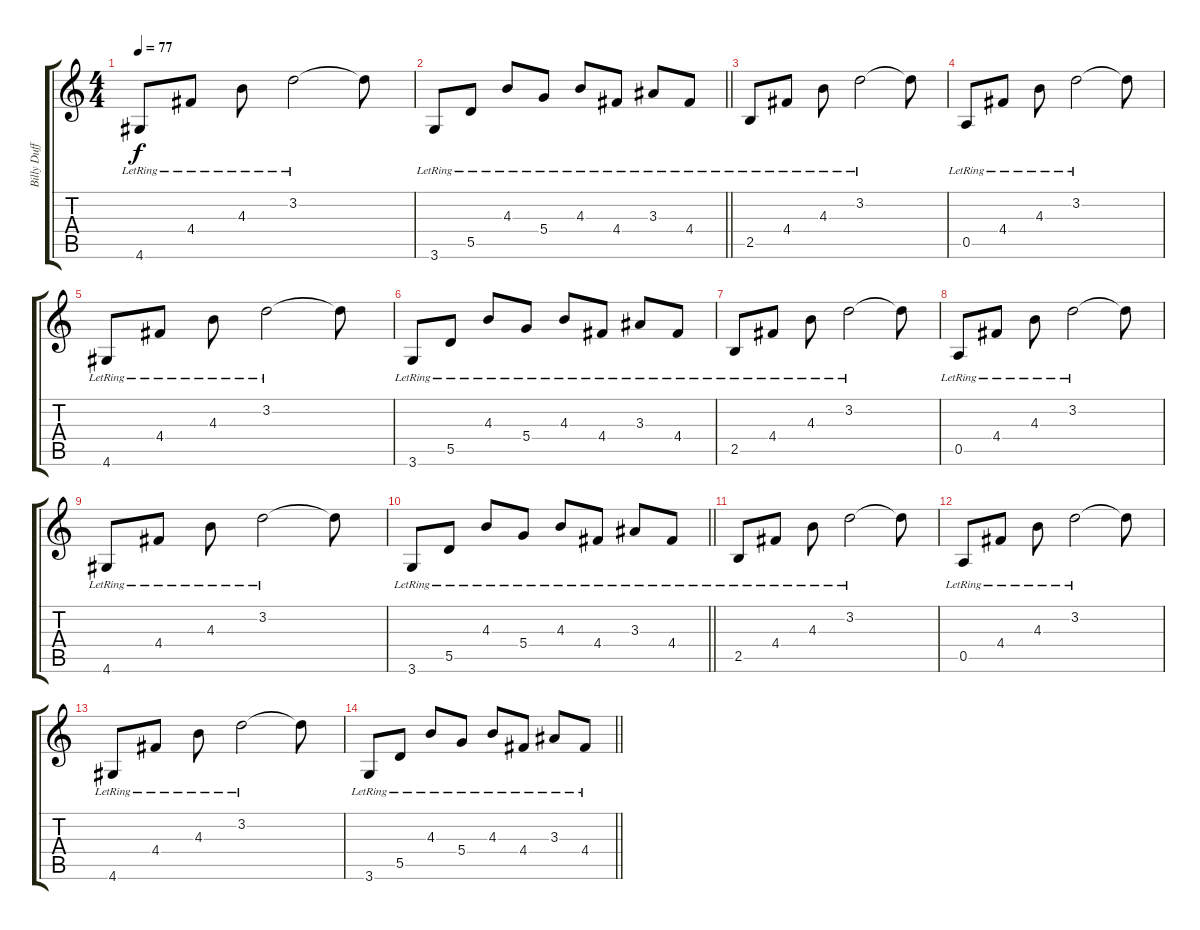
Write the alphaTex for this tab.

\track ("Billy Duffy (Rhythm Guitar)" "Billy Duff") {instrument acousticguitarsteel}
\staff {score tabs}
\tuning (E4 B3 G3 D3 A2 E2) {hide}
\ts (4 4)
\tempo 77
\clef g2
\ks c
4.6{lr}.8{dy f} 4.4{lr}.8 4.3{lr}.8 3.2{lr}.2 3.2{t}.8 |
\barLineRight lightlight
3.6{lr}.8 5.5{lr}.8 4.3{lr}.8 5.4{lr}.8 4.3{lr}.8 4.4{lr}.8 3.3{lr}.8 4.4{lr}.8 |
2.5{lr}.8 4.4{lr}.8 4.3{lr}.8 3.2{lr}.2 3.2{t}.8 |
0.5{lr}.8 4.4{lr}.8 4.3{lr}.8 3.2{lr}.2 3.2{t}.8 |
4.6{lr}.8 4.4{lr}.8 4.3{lr}.8 3.2{lr}.2 3.2{t}.8 |
3.6{lr}.8 5.5{lr}.8 4.3{lr}.8 5.4{lr}.8 4.3{lr}.8 4.4{lr}.8 3.3{lr}.8 4.4{lr}.8 |
2.5{lr}.8 4.4{lr}.8 4.3{lr}.8 3.2{lr}.2 3.2{t}.8 |
0.5{lr}.8 4.4{lr}.8 4.3{lr}.8 3.2{lr}.2 3.2{t}.8 |
4.6{lr}.8 4.4{lr}.8 4.3{lr}.8 3.2{lr}.2 3.2{t}.8 |
\barLineRight lightlight
3.6{lr}.8 5.5{lr}.8 4.3{lr}.8 5.4{lr}.8 4.3{lr}.8 4.4{lr}.8 3.3{lr}.8 4.4{lr}.8 |
2.5{lr}.8 4.4{lr}.8 4.3{lr}.8 3.2{lr}.2 3.2{t}.8 |
0.5{lr}.8 4.4{lr}.8 4.3{lr}.8 3.2{lr}.2 3.2{t}.8 |
4.6{lr}.8 4.4{lr}.8 4.3{lr}.8 3.2{lr}.2 3.2{t}.8 |
\barLineRight lightlight
3.6{lr}.8 5.5{lr}.8 4.3{lr}.8 5.4{lr}.8 4.3{lr}.8 4.4{lr}.8 3.3{lr}.8 4.4{lr}.8
